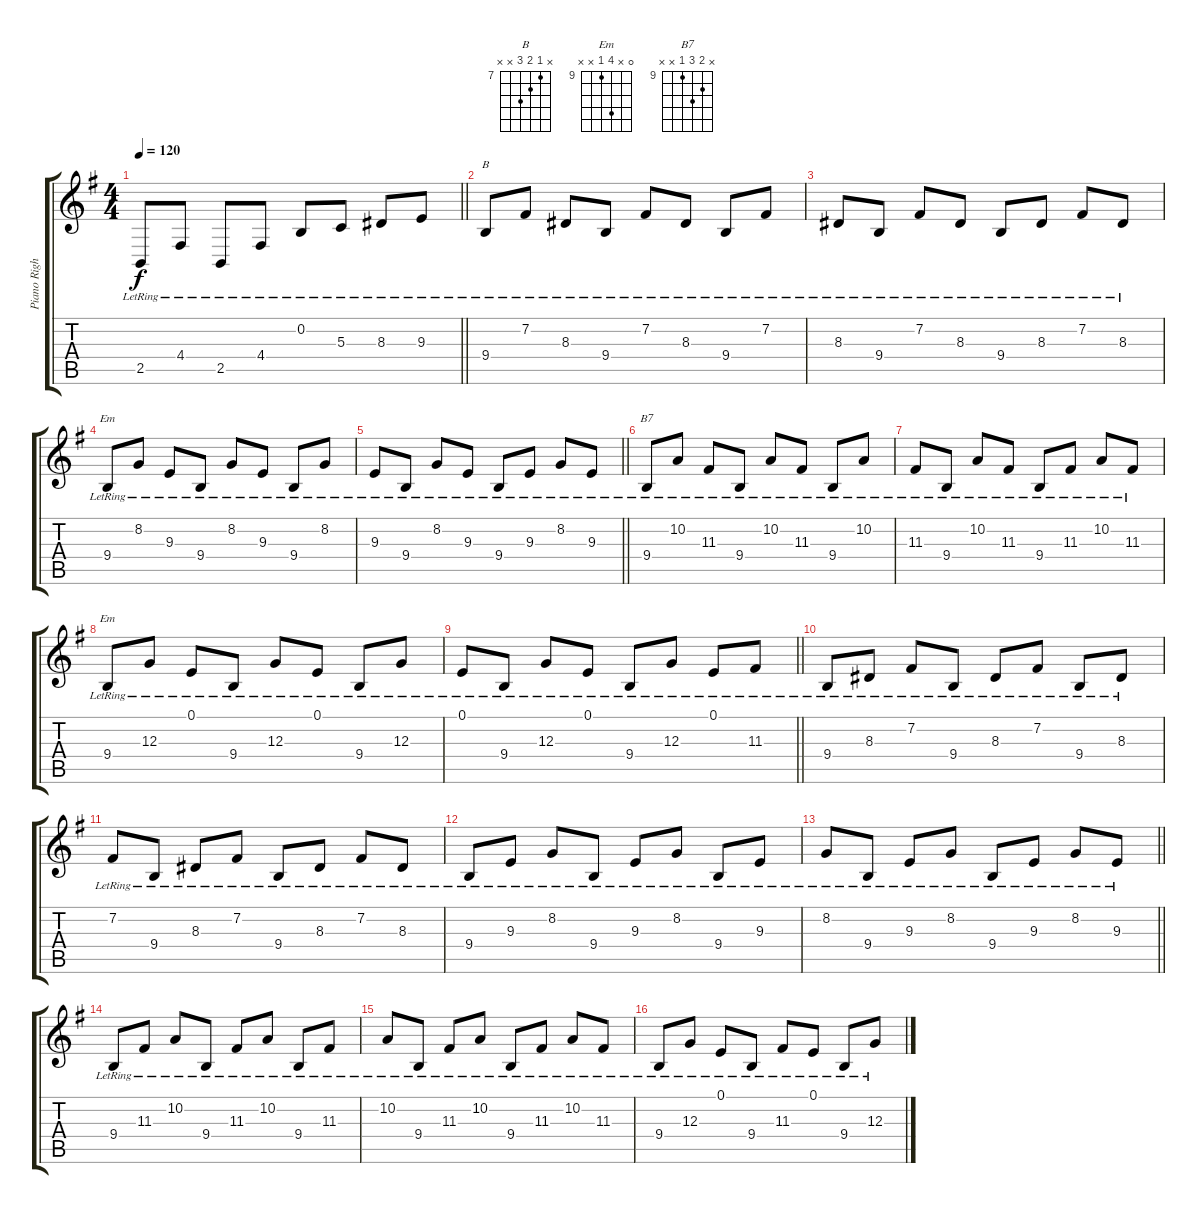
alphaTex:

\track ("Piano Right Standard" "Piano Righ") {instrument acousticgrandpiano}
\staff {score tabs}
\tuning (E4 B3 G3 D3 A2 E2) {hide}
\chord ("B" x 7 8 9 x x) {firstfret 7}
\chord ("Em" x 8 9 9 x x) {firstfret 7}
\chord ("B7" x 10 11 9 x x) {firstfret 9}
\chord ("Em" 0 x 12 9 x x) {firstfret 9}
\ts (4 4)
\tempo 120
\clef g2
\barLineRight lightlight
\ks eminor
2.5{lr}.8{dy f} 4.4{lr}.8 2.5{lr}.8 4.4{lr}.8 0.2{lr}.8 5.3{lr}.8 8.3{lr}.8 9.3{lr}.8 |
\section ("" "")
9.4{lr}.8{ch "B"} 7.2{lr}.8 8.3{lr}.8 9.4{lr}.8 7.2{lr}.8 8.3{lr}.8 9.4{lr}.8 7.2{lr}.8 |
8.3{lr}.8 9.4{lr}.8 7.2{lr}.8 8.3{lr}.8 9.4{lr}.8 8.3{lr}.8 7.2{lr}.8 8.3{lr}.8 |
9.4{lr}.8{ch "Em"} 8.2{lr}.8 9.3{lr}.8 9.4{lr}.8 8.2{lr}.8 9.3{lr}.8 9.4{lr}.8 8.2{lr}.8 |
\barLineRight lightlight
9.3{lr}.8 9.4{lr}.8 8.2{lr}.8 9.3{lr}.8 9.4{lr}.8 9.3{lr}.8 8.2{lr}.8 9.3{lr}.8 |
9.4{lr}.8{ch "B7"} 10.2{lr}.8 11.3{lr}.8 9.4{lr}.8 10.2{lr}.8 11.3{lr}.8 9.4{lr}.8 10.2{lr}.8 |
11.3{lr}.8 9.4{lr}.8 10.2{lr}.8 11.3{lr}.8 9.4{lr}.8 11.3{lr}.8 10.2{lr}.8 11.3{lr}.8 |
9.4{lr}.8{ch "Em"} 12.3{lr}.8 0.1{lr}.8 9.4{lr}.8 12.3{lr}.8 0.1{lr}.8 9.4{lr}.8 12.3{lr}.8 |
\barLineRight lightlight
0.1{lr}.8 9.4{lr}.8 12.3{lr}.8 0.1{lr}.8 9.4{lr}.8 12.3{lr}.8 0.1{lr}.8 11.3{lr}.8 |
9.4{lr}.8 8.3{lr}.8 7.2{lr}.8 9.4{lr}.8 8.3{lr}.8 7.2{lr}.8 9.4{lr}.8 8.3{lr}.8 |
7.2{lr}.8 9.4{lr}.8 8.3{lr}.8 7.2{lr}.8 9.4{lr}.8 8.3{lr}.8 7.2{lr}.8 8.3{lr}.8 |
9.4{lr}.8 9.3{lr}.8 8.2{lr}.8 9.4{lr}.8 9.3{lr}.8 8.2{lr}.8 9.4{lr}.8 9.3{lr}.8 |
\barLineRight lightlight
8.2{lr}.8 9.4{lr}.8 9.3{lr}.8 8.2{lr}.8 9.4{lr}.8 9.3{lr}.8 8.2{lr}.8 9.3{lr}.8 |
9.4{lr}.8 11.3{lr}.8 10.2{lr}.8 9.4{lr}.8 11.3{lr}.8 10.2{lr}.8 9.4{lr}.8 11.3{lr}.8 |
10.2{lr}.8 9.4{lr}.8 11.3{lr}.8 10.2{lr}.8 9.4{lr}.8 11.3{lr}.8 10.2{lr}.8 11.3{lr}.8 |
9.4{lr}.8 12.3{lr}.8 0.1{lr}.8 9.4{lr}.8 11.3{lr}.8 0.1{lr}.8 9.4{lr}.8 12.3{lr}.8
